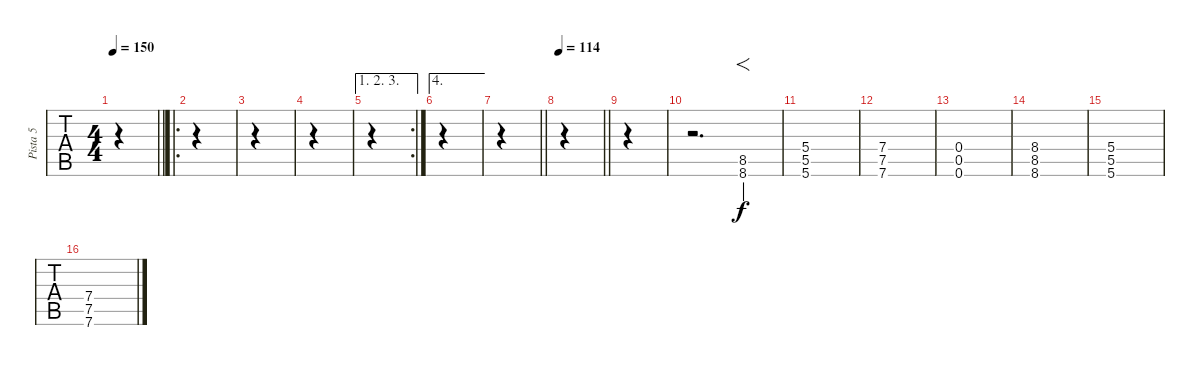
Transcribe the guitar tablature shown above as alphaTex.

\track ("Pista 5" "Pista 5") {instrument overdrivenguitar}
\staff {tabs}
\tuning (D4 A3 F3 C3 G2 C2) {hide}
\ts (4 4)
\tempo 150
\clef g2
\barLineRight lightlight
\ks c
|
\ro
\section ("" "")
|
|
|
\ae (1 2 3)
\rc 2
|
\ae 4
|
\barLineRight lightlight
|
\section ("" "")
\tempo 114
\barLineRight lightlight
|
\section ("" "")
|
r.2{d} (8.5 8.6).4{f} |
(5.4 5.5 5.6).1 |
(7.4 7.5 7.6).1 |
(0.4 0.5 0.6).1 |
(8.4 8.5 8.6).1 |
(5.4 5.5 5.6).1 |
(7.4 7.5 7.6).1
